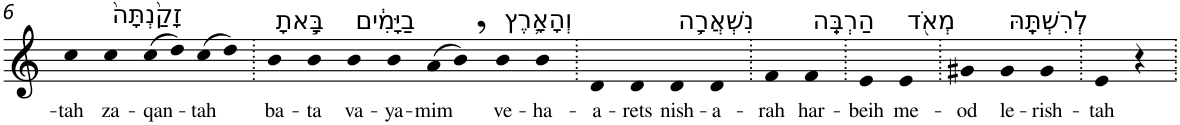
**kern	**text
*part1	*part1
*staff1	*staff1
*I"Piano	*
*I'Pno	*
!!LO:PB:g=z
*clefG2	*
*k[]	*
=6	=6
!	!LO:LY:b
4cc	-tah
!LO:TX:a:t=זָקַ֙נְתָּה֙	!
!	!LO:LY:b
4cc	za-
!	!LO:LY:b
(>8cc	-qan-
8dd)	.
!	!LO:LY:b
(>8cc	-tah
8dd)	.
=7.	=7.
!LO:TX:a:t=בָּ֣אתָ	!
!	!LO:LY:b
4b	ba-
!	!LO:LY:b
4b	-ta
!LO:TX:a:t=בַיָּמִ֔ים	!
!	!LO:LY:b
4b	va-
!	!LO:LY:b
4b	-ya-
!	!LO:LY:b
(>8a	-mim
8b,)	.
!LO:TX:a:t=וְהָאָ֛רֶץ	!
!	!LO:LY:b
4b	ve-
!	!LO:LY:b
4b	-ha-
=8.	=8.
!	!LO:LY:b
4d	-a-
!	!LO:LY:b
4d	-rets
!LO:TX:a:t=נִשְׁאֲרָ֥ה	!
!	!LO:LY:b
4d	nish-
!	!LO:LY:b
4d	-a-
=9.	=9.
!	!LO:LY:b
4f	-rah
!LO:TX:a:t=הַרְבֵּֽה	!
!	!LO:LY:b
4f	har-
=10.	=10.
!	!LO:LY:b
4e	-beih
!LO:TX:a:t=מְאֹ֖ד	!
!	!LO:LY:b
4e	me-
=11.	=11.
!	!LO:LY:b
4g#X	-od
!LO:TX:a:t=לְרִשְׁתָּֽהּ	!
!	!LO:LY:b
4g#	le-
!	!LO:LY:b
4g#	-rish-
=12.	=12.
!	!LO:LY:b
4e	-tah
4r	.
=.	=.
*-	*-
